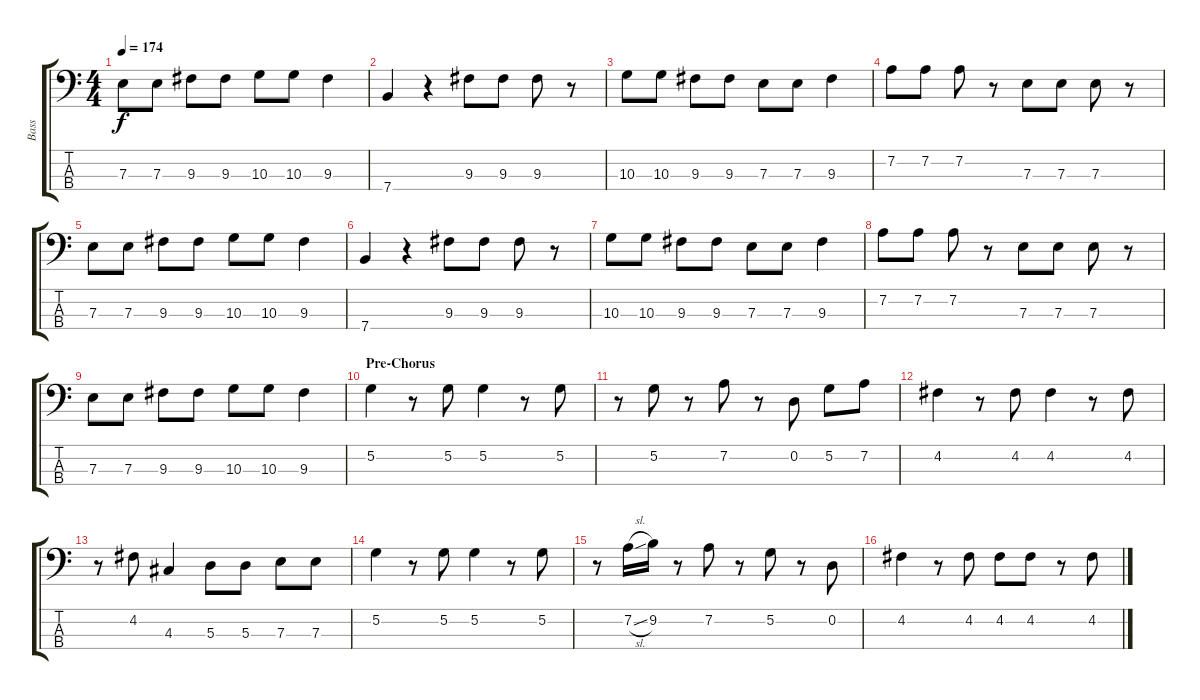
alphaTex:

\track ("Bass" "Bass") {instrument fretlessbass}
\staff {score tabs}
\tuning (G2 D2 A1 E1) {hide}
\ts (4 4)
\tempo 174
\clef f4
\ks c
7.3.8{dy f} 7.3.8 9.3.8 9.3.8 10.3.8 10.3.8 9.3.4 |
7.4.4 r.4 9.3.8 9.3.8 9.3.8 r.8 |
10.3.8 10.3.8 9.3.8 9.3.8 7.3.8 7.3.8 9.3.4 |
7.2.8 7.2.8 7.2.8 r.8 7.3.8 7.3.8 7.3.8 r.8 |
7.3.8 7.3.8 9.3.8 9.3.8 10.3.8 10.3.8 9.3.4 |
7.4.4 r.4 9.3.8 9.3.8 9.3.8 r.8 |
10.3.8 10.3.8 9.3.8 9.3.8 7.3.8 7.3.8 9.3.4 |
7.2.8 7.2.8 7.2.8 r.8 7.3.8 7.3.8 7.3.8 r.8 |
7.3.8 7.3.8 9.3.8 9.3.8 10.3.8 10.3.8 9.3.4 |
\section ("" "Pre-Chorus")
5.2.4 r.8 5.2.8 5.2.4 r.8 5.2.8 |
r.8 5.2.8 r.8 7.2.8 r.8 0.2.8 5.2.8 7.2.8 |
4.2.4 r.8 4.2.8 4.2.4 r.8 4.2.8 |
r.8 4.2.8 4.3.4 5.3.8 5.3.8 7.3.8 7.3.8 |
5.2.4 r.8 5.2.8 5.2.4 r.8 5.2.8 |
r.8 7.2{sl}.16 9.2.16 r.8 7.2.8 r.8 5.2.8 r.8 0.2.8 |
4.2.4 r.8 4.2.8 4.2.8 4.2.8 r.8 4.2.8
